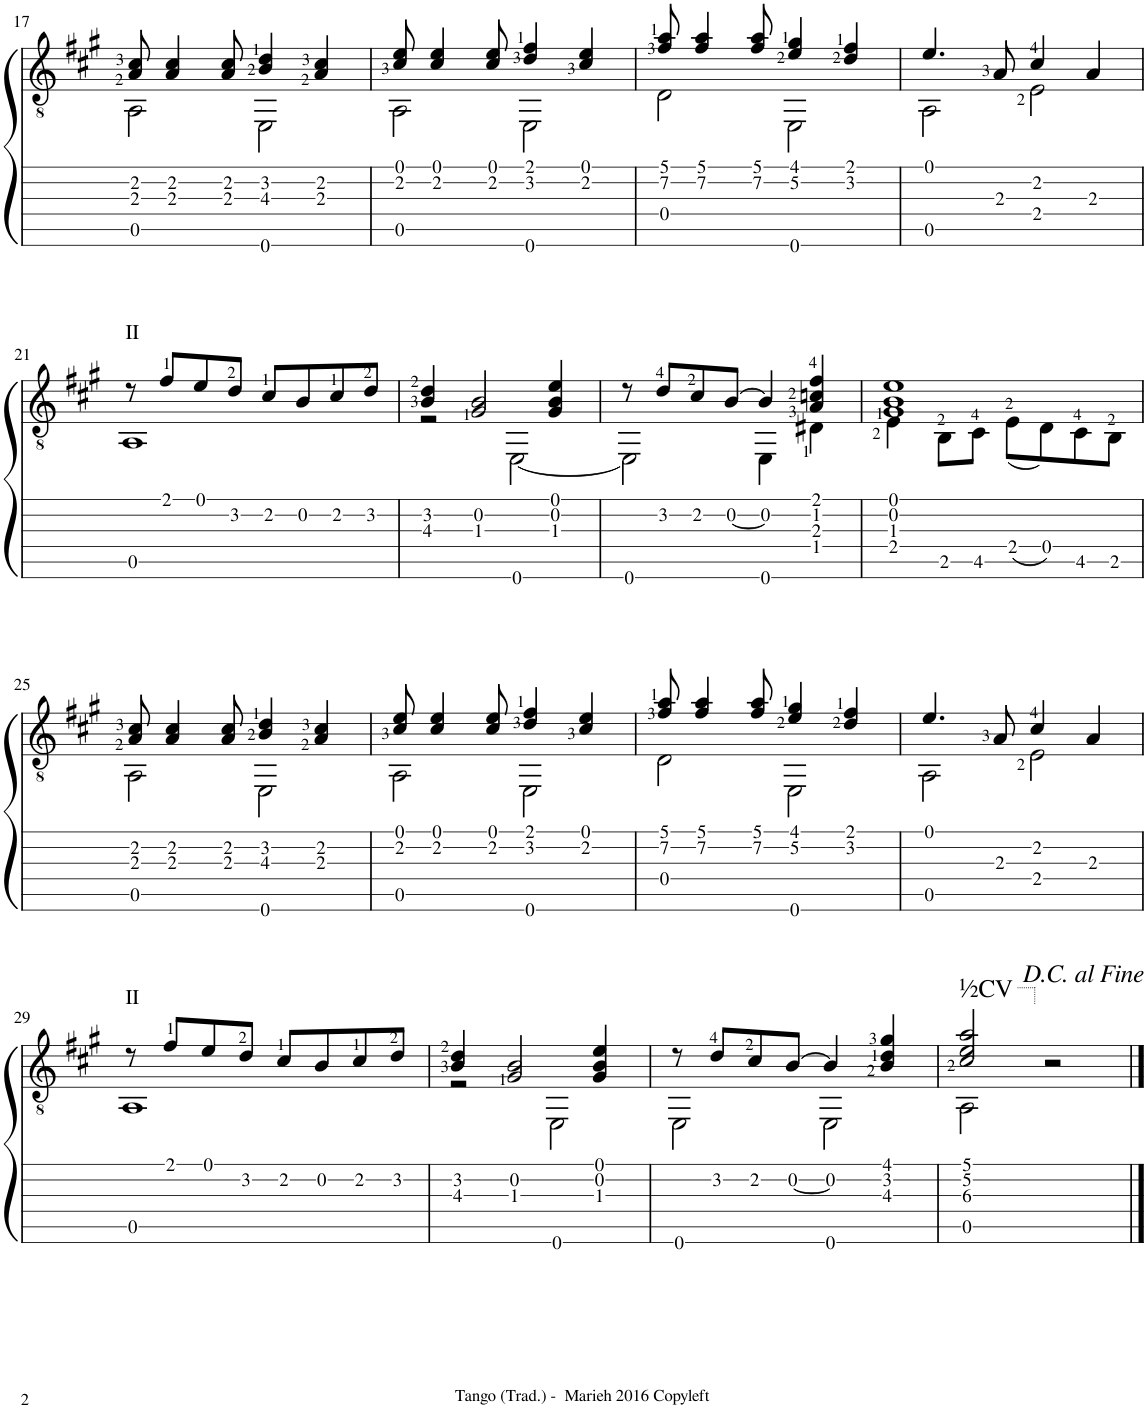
**kern	**kern
*part2	*part1
*staff2	*staff1
*I"Guitare classique [Tablature]	*I"Guitare classique
!!LO:PB:g=z
*	*clefGv2
*k[f#c#g#]	*k[f#c#g#]
*M4/4	*M4/4
=17	=17
*^	*^
8A 8c#	2AA	8A/ 8c#/	2AA\
4A 4c#	.	4A/ 4c#/	.
8A 8c#	.	8A/ 8c#/	.
4B 4d	2EE	4B/ 4d/	2EE\
4A 4c#	.	4A/ 4c#/	.
=18	=18	=18	=18
8c# 8e	2AA	8c#/ 8e/	2AA\
4c# 4e	.	4c#/ 4e/	.
8c# 8e	.	8c#/ 8e/	.
4d 4f#	2EE	4d/ 4f#/	2EE\
4c# 4e	.	4c#/ 4e/	.
=19	=19	=19	=19
8f# 8a	2D	8f#/ 8a/	2D\
4f# 4a	.	4f#/ 4a/	.
8f# 8a	.	8f#/ 8a/	.
4e 4g#	2EE	4e/ 4g#/	2EE\
4d 4f#	.	4d/ 4f#/	.
=20	=20	=20	=20
4.e	2AA	4.e/	2AA\
8A	.	8A/	.
4c#	2E	4c#/	2E\
4A	.	4A/	.
!!LO:LB:g=z	!!
=21	=21	=21	=21
!	!	!LO:TX:a:t=II	!
8r	1AA	8r	1AA
8f#	.	8f#/L	.
8eL	.	8e/	.
8dJ	.	8d/J	.
8c#L	.	8c#/L	.
8BJ	.	8B/	.
8c#L	.	8c#/	.
8dJ	.	8d/J	.
=22	=22	=22	=22
4B 4d	2r	4B/ 4d/	2r
2G# 2B	.	2G#/ 2B/	.
.	[2EE	.	[2EE\
4G# 4B 4e	.	4G#/ 4B/ 4e/	.
=23	=23	=23	=23
8r	2EE]	8r	2EE\]
8d	.	8d/L	.
8c#L	.	8c#/	.
[8BJ	.	[8B/J	.
4B]	4EE	4B/]	4EE\
4A 4cn 4f#	4D#X	4A/ 4cn/ 4f#/	4D#X\
=24	=24	=24	=24
1G# 1B 1e	4E	1G# 1B 1e	4E\
.	8BBL	.	8BB\L
.	8C#J	.	8C#\J
.	(8EL	.	(8E\L
.	8DJ)	.	8D\)
.	8C#L	.	8C#\
.	8BBJ	.	8BB\J
!!LO:LB:g=z	!!
=25	=25	=25	=25
8A 8c#	2AA	8A/ 8c#/	2AA\
4A 4c#	.	4A/ 4c#/	.
8A 8c#	.	8A/ 8c#/	.
4B 4d	2EE	4B/ 4d/	2EE\
4A 4c#	.	4A/ 4c#/	.
=26	=26	=26	=26
8c# 8e	2AA	8c#/ 8e/	2AA\
4c# 4e	.	4c#/ 4e/	.
8c# 8e	.	8c#/ 8e/	.
4d 4f#	2EE	4d/ 4f#/	2EE\
4c# 4e	.	4c#/ 4e/	.
=27	=27	=27	=27
8f# 8a	2D	8f#/ 8a/	2D\
4f# 4a	.	4f#/ 4a/	.
8f# 8a	.	8f#/ 8a/	.
4e 4g#	2EE	4e/ 4g#/	2EE\
4d 4f#	.	4d/ 4f#/	.
=28	=28	=28	=28
4.e	2AA	4.e/	2AA\
8A	.	8A/	.
4c#	2E	4c#/	2E\
4A	.	4A/	.
!!LO:LB:g=z	!!
=29	=29	=29	=29
!	!	!LO:TX:a:t=II	!
8r	1AA	8r	1AA
8f#	.	8f#/L	.
8eL	.	8e/	.
8dJ	.	8d/J	.
8c#L	.	8c#/L	.
8BJ	.	8B/	.
8c#L	.	8c#/	.
8dJ	.	8d/J	.
=30	=30	=30	=30
4B 4d	2r	4B/ 4d/	2r
2G# 2B	.	2G#/ 2B/	.
.	2EE	.	2EE\
4G# 4B 4e	.	4G#/ 4B/ 4e/	.
=31	=31	=31	=31
8r	2EE	8r	2EE\
8d	.	8d/L	.
8c#L	.	8c#/	.
[8BJ	.	[8B/J	.
4B]	2EE	4B/]	2EE\
4B 4d 4g#	.	4B/ 4d/ 4g#/	.
=32	=32	=32	=32
!	!	!LO:TX:a:t=½CV	!
2c# 2e 2a	2AA	2c#/ 2e/ 2a/	2AA\
2r	2ryy	2r	2ryy
*v	*v	*	*
*	*v	*v
==	==
*-	*-
